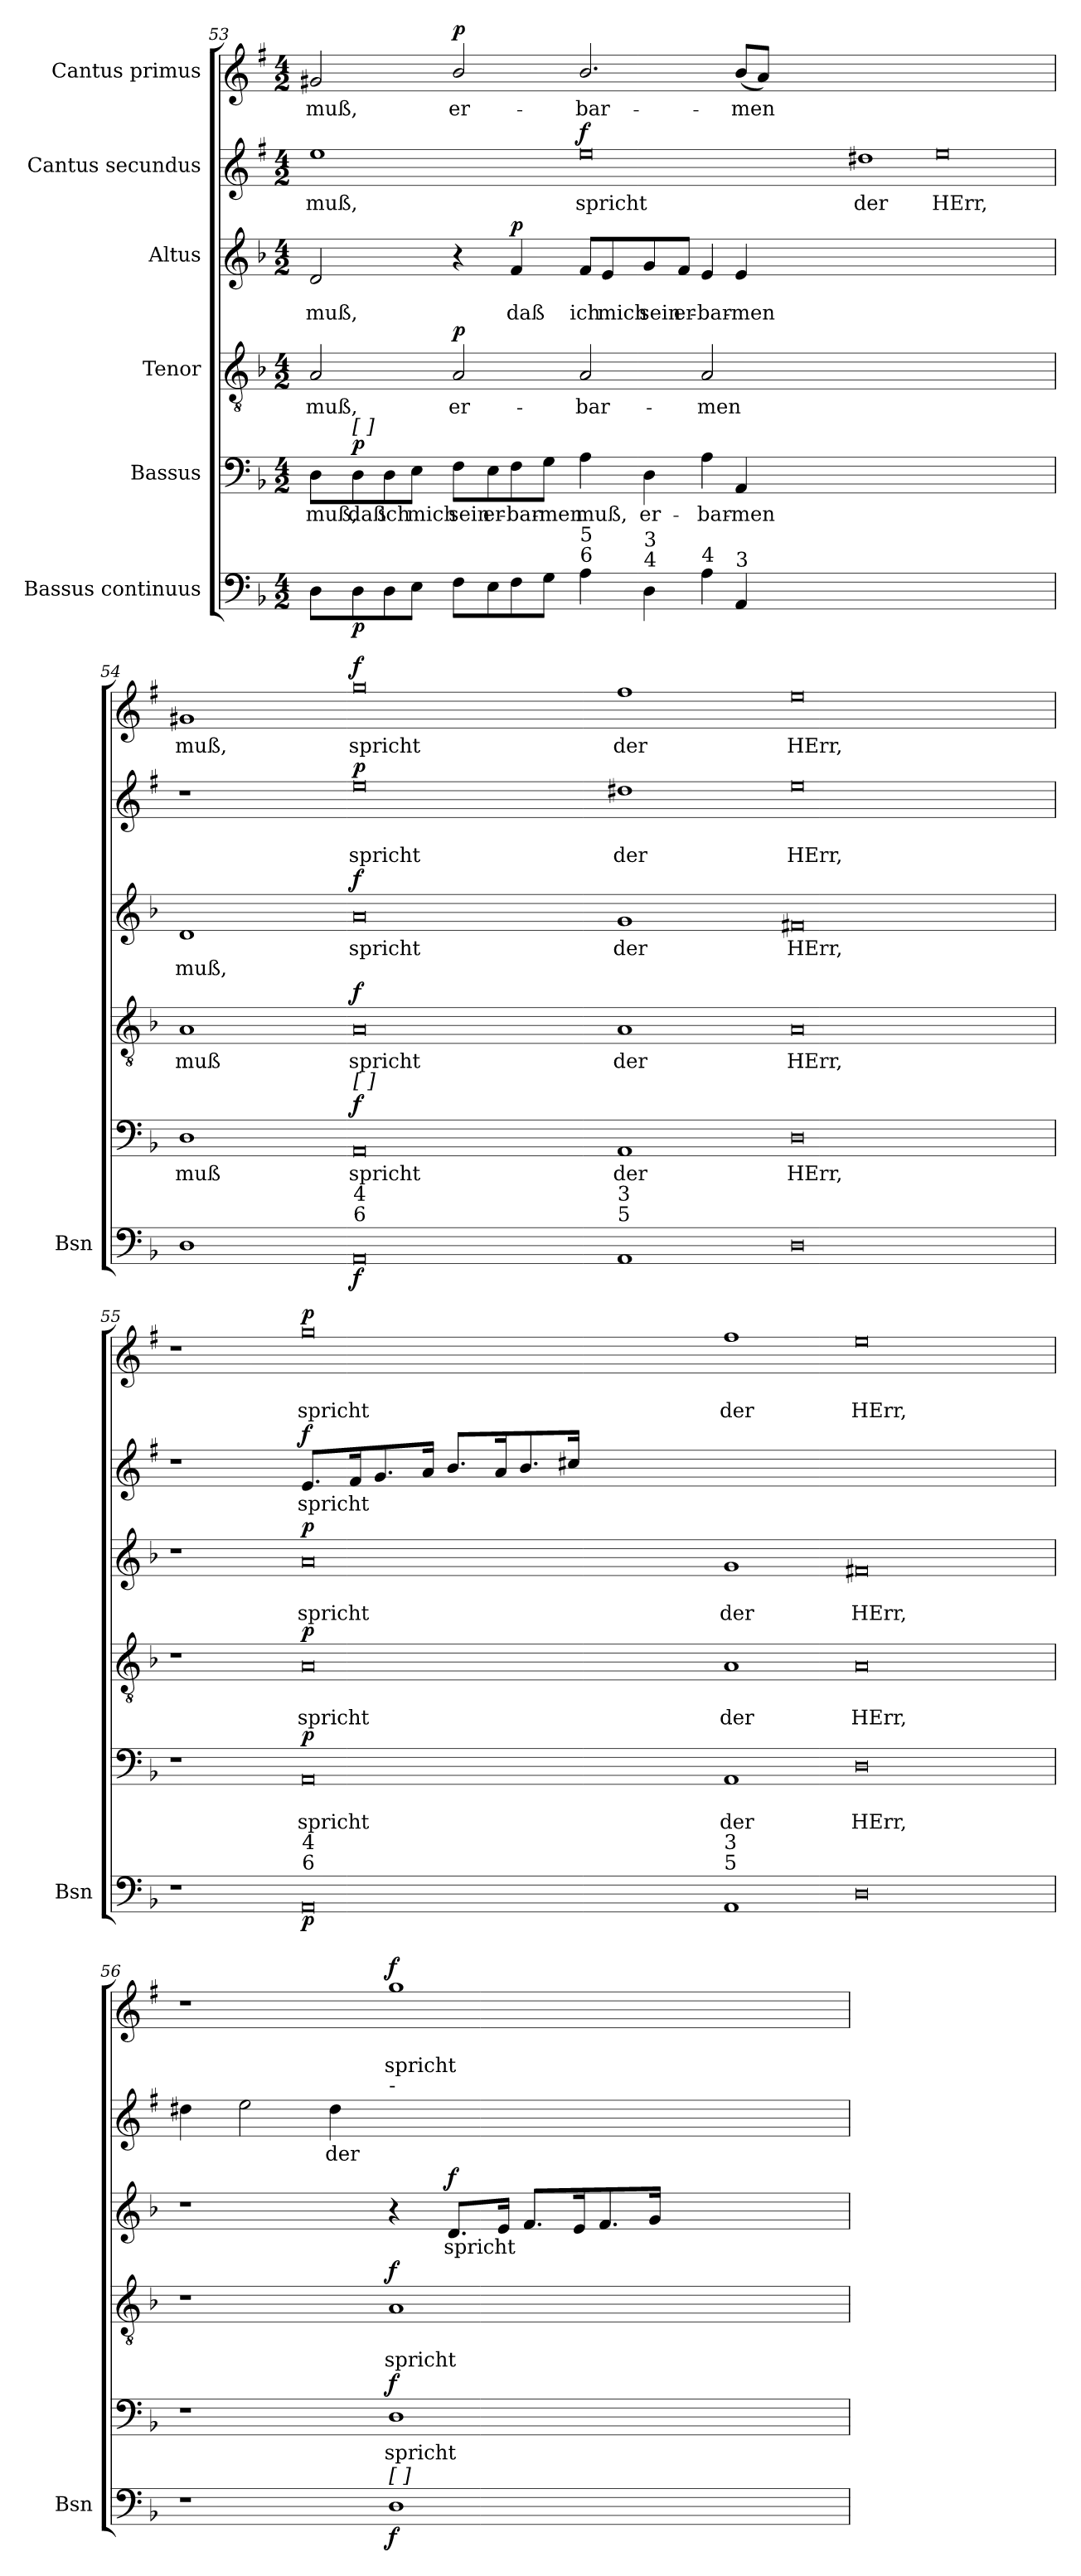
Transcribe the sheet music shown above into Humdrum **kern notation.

**kern	**dynam	**kern	**text	**text	**dynam	**kern	**text	**text	**dynam	**kern	**text	**text	**dynam	**kern	**text	**text	**dynam	**kern	**text	**text	**dynam
*part6	*part6	*part5	*part5	*part5	*part5	*part4	*part4	*part4	*part4	*part3	*part3	*part3	*part3	*part2	*part2	*part2	*part2	*part1	*part1	*part1	*part1
*staff6	*staff6	*staff5	*staff5	*staff5	*staff5	*staff4	*staff4	*staff4	*staff4	*staff3	*staff3	*staff3	*staff3	*staff2	*staff2	*staff2	*staff2	*staff1	*staff1	*staff1	*staff1
*I"Bassus continuus	*	*I"Bassus	*	*	*	*I"Tenor	*	*	*	*I"Altus	*	*	*	*I"Cantus secundus	*	*	*	*I"Cantus primus	*	*	*
*I'Bsn	*	*	*	*	*	*	*	*	*	*	*	*	*	*	*	*	*	*	*	*	*
!!LO:PB:g=z
*clefF4	*	*clefF4	*	*	*	*clefGv2	*	*	*	*clefG2	*	*	*	*clefG2	*	*	*	*clefG2	*	*	*
*	*	*	*	*	*	*	*	*	*	*	*	*	*	*ITrd1c2	*	*	*	*ITrd1c2	*	*	*
*k[b-]	*	*k[b-]	*	*	*	*k[b-]	*	*	*	*k[b-]	*	*	*	*k[b-]	*	*	*	*k[b-]	*	*	*
*F:	*	*F:	*	*	*	*F:	*	*	*	*F:	*	*	*	*F:	*	*	*	*F:	*	*	*
*M4/2	*	*M4/2	*	*	*	*M4/2	*	*	*	*M4/2	*	*	*	*M4/2	*	*	*	*M4/2	*	*	*
=53	=53	=53	=53	=53	=53	=53	=53	=53	=53	=53	=53	=53	=53	=53	=53	=53	=53	=53	=53	=53	=53
!	!	!	!LO:LY:b	!	!	!	!LO:LY:b	!	!	!	!	!LO:LY:b	!	!	!LO:LY:b	!	!	!	!LO:LY:b	!	!
8D\L	.	8D\L	muß,	.	.	2A/	muß,	.	.	2d/	.	muß,	.	1dd	muß,	.	.	2f#X/	muß,	.	.
!	!	!LO:TX:a:t=[  ]	!	!	!	!	!	!	!	!	!	!	!	!	!	!	!	!	!	!	!
!	!LO:DY:b	!	!LO:LY:b	!	!LO:DY:b	!	!	!	!	!	!	!	!	!	!	!	!	!	!	!	!
8D\	p	8D\	daß	.	p	.	.	.	.	.	.	.	.	.	.	.	.	.	.	.	.
!	!	!	!LO:LY:b	!	!	!	!	!	!	!	!	!	!	!	!	!	!	!	!	!	!
8D\	.	8D\	ich	.	.	.	.	.	.	.	.	.	.	.	.	.	.	.	.	.	.
!	!	!	!LO:LY:b	!	!	!	!	!	!	!	!	!	!	!	!	!	!	!	!	!	!
8E\J	.	8E\J	mich	.	.	.	.	.	.	.	.	.	.	.	.	.	.	.	.	.	.
!	!	!	!LO:LY:b	!	!	!	!LO:LY:b	!	!LO:DY:b	!	!	!	!	!	!	!	!	!	!LO:LY:b	!	!LO:DY:b
8F\L	.	8F\L	sein	.	.	2A/	er-	.	p	4r	.	.	.	.	.	.	.	2a/	er-	.	p
!	!	!	!LO:LY:b	!	!	!	!	!	!	!	!	!	!	!	!	!	!	!	!	!	!
8E\	.	8E\	er-	.	.	.	.	.	.	.	.	.	.	.	.	.	.	.	.	.	.
!	!	!	!LO:LY:b	!	!	!	!	!	!	!	!	!LO:LY:b	!LO:DY:b	!	!	!	!	!	!	!	!
8F\	.	8F\	-bar-	.	.	.	.	.	.	4f/	.	daß	p	.	.	.	.	.	.	.	.
!	!	!	!LO:LY:b	!	!	!	!	!	!	!	!	!	!	!	!	!	!	!	!	!	!
8G\J	.	8G\J	-men	.	.	.	.	.	.	.	.	.	.	.	.	.	.	.	.	.	.
!LO:TX:a:t=6	!	!	!	!	!	!	!	!	!	!	!	!	!	!	!	!	!	!	!	!	!
!LO:TX:a:t=5	!	!	!	!	!	!	!	!	!	!	!	!	!	!	!	!	!	!	!	!	!
!	!	!	!LO:LY:b	!	!	!	!LO:LY:b	!	!	!	!	!LO:LY:b	!	!	!LO:LY:b	!	!LO:DY:b	!	!LO:LY:b	!	!
4A\	.	4A\	muß,	.	.	2A/	-bar-	.	.	8f/L	.	ich	.	0dd	spricht	.	f	2.a/	-bar-	.	.
!	!	!	!	!	!	!	!	!	!	!	!	!LO:LY:b	!	!	!	!	!	!	!	!	!
.	.	.	.	.	.	.	.	.	.	8e/	.	mich	.	.	.	.	.	.	.	.	.
!LO:TX:a:t=4	!	!	!	!	!	!	!	!	!	!	!	!	!	!	!	!	!	!	!	!	!
!LO:TX:a:t=3	!	!	!	!	!	!	!	!	!	!	!	!	!	!	!	!	!	!	!	!	!
!	!	!	!LO:LY:b	!	!	!	!	!	!	!	!	!LO:LY:b	!	!	!	!	!	!	!	!	!
4D\	.	4D\	er-	.	.	.	.	.	.	8g/	.	sein	.	.	.	.	.	.	.	.	.
!	!	!	!	!	!	!	!	!	!	!	!	!LO:LY:b	!	!	!	!	!	!	!	!	!
.	.	.	.	.	.	.	.	.	.	8f/J	.	er-	.	.	.	.	.	.	.	.	.
!LO:TX:a:t=4	!	!	!	!	!	!	!	!	!	!	!	!	!	!	!	!	!	!	!	!	!
!	!	!	!LO:LY:b	!	!	!	!LO:LY:b	!	!	!	!	!LO:LY:b	!	!	!	!	!	!	!	!	!
4A\	.	4A\	-bar-	.	.	2A/	-men	.	.	4e/	.	-bar-	.	.	.	.	.	.	.	.	.
!LO:TX:a:t=3	!	!	!	!	!	!	!	!	!	!	!	!	!	!	!	!	!	!	!	!	!
!	!	!	!LO:LY:b	!	!	!	!	!	!	!	!	!LO:LY:b	!	!	!	!	!	!	!LO:LY:b	!	!
4AA/	.	4AA/	-men	.	.	.	.	.	.	4e/	.	-men	.	.	.	.	.	(<8a/L	-men	.	.
.	.	.	.	.	.	.	.	.	.	.	.	.	.	.	.	.	.	8g/J)	.	.	.
00ryy	.	00ryy	.	.	.	00ryy	.	.	.	00ryy	.	.	.	.	.	.	.	00ryy	.	.	.
!	!	!	!	!	!	!	!	!	!	!	!	!	!	!	!LO:LY:b	!	!	!	!	!	!
.	.	.	.	.	.	.	.	.	.	.	.	.	.	1cc#X	der	.	.	.	.	.	.
!	!	!	!	!	!	!	!	!	!	!	!	!	!	!	!LO:LY:b	!	!	!	!	!	!
.	.	.	.	.	.	.	.	.	.	.	.	.	.	0dd	HErr,	.	.	.	.	.	.
!!LO:PB:g=z
=54	=54	=54	=54	=54	=54	=54	=54	=54	=54	=54	=54	=54	=54	=54	=54	=54	=54	=54	=54	=54	=54
!	!	!	!LO:LY:b	!	!	!	!LO:LY:b	!	!	!	!	!LO:LY:b	!	!	!	!	!	!	!LO:LY:b	!	!
1D	.	1D	muß	.	.	1A	muß	.	.	1d	.	muß,	.	1r	.	.	.	1f#X	muß,	.	.
*	*	*	*	*	*	*	*	*	*	*	*	*	*	*	*	*	*	*MM720	*	*	*
!	!	!LO:TX:a:t=[  ]	!	!	!	!	!	!	!	!	!	!	!	!	!	!	!	!	!	!	!
!LO:TX:a:t=6	!	!	!	!	!	!	!	!	!	!	!	!	!	!	!	!	!	!	!	!	!
!LO:TX:a:t=4	!	!	!	!	!	!	!	!	!	!	!	!	!	!	!	!	!	!	!	!	!
!	!LO:DY:b	!	!LO:LY:b	!	!LO:DY:b	!	!LO:LY:b	!	!LO:DY:b	!	!LO:LY:b	!	!LO:DY:b	!	!	!LO:LY:b	!LO:DY:b	!	!LO:LY:b	!	!LO:DY:b
0AA	f	0AA	spricht	.	f	0A	spricht	.	f	0a	spricht	.	f	0dd	.	spricht	p	0ff	spricht	.	f
!LO:TX:a:t=5	!	!	!	!	!	!	!	!	!	!	!	!	!	!	!	!	!	!	!	!	!
!LO:TX:a:t=3	!	!	!	!	!	!	!	!	!	!	!	!	!	!	!	!	!	!	!	!	!
!	!	!	!LO:LY:b	!	!	!	!LO:LY:b	!	!	!	!LO:LY:b	!	!	!	!	!LO:LY:b	!	!	!LO:LY:b	!	!
1AA	.	1AA	der	.	.	1A	der	.	.	1g	der	.	.	1cc#X	.	der	.	1ee	der	.	.
!	!	!	!LO:LY:b	!	!	!	!LO:LY:b	!	!	!	!LO:LY:b	!	!	!	!	!LO:LY:b	!	!	!LO:LY:b	!	!
0D	.	0D	HErr,	.	.	0A	HErr,	.	.	0f#X	HErr,	.	.	0dd	.	HErr,	.	0dd	HErr,	.	.
=55	=55	=55	=55	=55	=55	=55	=55	=55	=55	=55	=55	=55	=55	=55	=55	=55	=55	=55	=55	=55	=55
1r	.	1r	.	.	.	1r	.	.	.	1r	.	.	.	1r	.	.	.	1r	.	.	.
!LO:TX:a:t=6	!	!	!	!	!	!	!	!	!	!	!	!	!	!	!	!	!	!	!	!	!
!LO:TX:a:t=4	!	!	!	!	!	!	!	!	!	!	!	!	!	!	!	!	!	!	!	!	!
!	!LO:DY:b	!	!	!LO:LY:b	!LO:DY:b	!	!	!LO:LY:b	!LO:DY:b	!	!	!LO:LY:b	!LO:DY:b	!	!LO:LY:b	!	!LO:DY:b	!	!	!LO:LY:b	!LO:DY:b
0AA	p	0AA	.	spricht	p	0A	.	spricht	p	0a	.	spricht	p	8.d/L	spricht	.	f	0ff	.	spricht	p
.	.	.	.	.	.	.	.	.	.	.	.	.	.	16e/K	.	.	.	.	.	.	.
.	.	.	.	.	.	.	.	.	.	.	.	.	.	8.f/	.	.	.	.	.	.	.
.	.	.	.	.	.	.	.	.	.	.	.	.	.	16g/Jk	.	.	.	.	.	.	.
.	.	.	.	.	.	.	.	.	.	.	.	.	.	8.a/L	.	.	.	.	.	.	.
.	.	.	.	.	.	.	.	.	.	.	.	.	.	16g/K	.	.	.	.	.	.	.
.	.	.	.	.	.	.	.	.	.	.	.	.	.	8.a/	.	.	.	.	.	.	.
.	.	.	.	.	.	.	.	.	.	.	.	.	.	16bn/Jk	.	.	.	.	.	.	.
.	.	.	.	.	.	.	.	.	.	.	.	.	.	00ryy	.	.	.	.	.	.	.
!LO:TX:a:t=5	!	!	!	!	!	!	!	!	!	!	!	!	!	!	!	!	!	!	!	!	!
!LO:TX:a:t=3	!	!	!	!	!	!	!	!	!	!	!	!	!	!	!	!	!	!	!	!	!
!	!	!	!	!LO:LY:b	!	!	!	!LO:LY:b	!	!	!	!LO:LY:b	!	!	!	!	!	!	!	!LO:LY:b	!
1AA	.	1AA	.	der	.	1A	.	der	.	1g	.	der	.	.	.	.	.	1ee	.	der	.
!	!	!	!	!LO:LY:b	!	!	!	!LO:LY:b	!	!	!	!LO:LY:b	!	!	!	!	!	!	!	!LO:LY:b	!
0D	.	0D	.	HErr,	.	0A	.	HErr,	.	0f#X	.	HErr,	.	.	.	.	.	0dd	.	HErr,	.
=56	=56	=56	=56	=56	=56	=56	=56	=56	=56	=56	=56	=56	=56	=56	=56	=56	=56	=56	=56	=56	=56
*	*	*	*	*	*	*	*	*	*	*	*	*	*	*	*	*	*	*^	*	*	*
1r	.	1r	.	.	.	1r	.	.	.	1r	.	.	.	4cc#X\	.	.	.	1r	2.ryy	.	.	.
.	.	.	.	.	.	.	.	.	.	.	.	.	.	2dd\	.	.	.	.	.	.	.	.
*	*	*	*	*	*	*	*	*	*	*	*	*	*	*	*	*	*	*MM60	*	*	*	*
!	!	!	!	!	!	!	!	!	!	!	!	!	!	!	!LO:LY:b	!	!	!	!	!	!	!
.	.	.	.	.	.	.	.	.	.	.	.	.	.	4cc#i\	der	.	.	.	1ryy	.	.	.
*	*	*	*	*	*	*	*	*	*	*	*	*	*	*	*	*	*	*MM120	*	*	*	*
!	!	!	!	!	!	!	!	!	!	!	!	!	!	!LO:TX:a:t=-	!	!	!	!	!	!	!	!
!LO:TX:a:t=[  ]	!	!	!	!	!	!	!	!	!	!	!	!	!	!	!	!	!	!	!	!	!	!
!	!LO:DY:b	!	!LO:LY:b	!	!LO:DY:b	!	!	!LO:LY:b	!LO:DY:b	!	!	!	!	!	!LO:LY:b	!	!	!	!	!	!LO:LY:b	!LO:DY:b
1D	f	1D	spricht	.	f	1A	.	spricht	f	4r	.	.	.	0ddyy	HErr.	.	.	1ff	.	.	spricht	f
!	!	!	!	!	!	!	!	!	!	!	!LO:LY:b	!	!LO:DY:b	!	!	!	!	!	!	!	!	!
.	.	.	.	.	.	.	.	.	.	8.d/L	spricht	.	f	.	.	.	.	.	.	.	.	.
.	.	.	.	.	.	.	.	.	.	16e/Jk	.	.	.	.	.	.	.	.	.	.	.	.
.	.	.	.	.	.	.	.	.	.	8.f/L	.	.	.	.	.	.	.	.	.	.	.	.
.	.	.	.	.	.	.	.	.	.	16e/K	.	.	.	.	.	.	.	.	.	.	.	.
.	.	.	.	.	.	.	.	.	.	8.f/	.	.	.	.	.	.	.	.	1ryy	.	.	.
.	.	.	.	.	.	.	.	.	.	16g/Jk	.	.	.	.	.	.	.	.	.	.	.	.
1ryy	.	1ryy	.	.	.	1ryy	.	.	.	1ryy	.	.	.	.	.	.	.	1ryy	.	.	.	.
.	.	.	.	.	.	.	.	.	.	.	.	.	.	.	.	.	.	.	4ryy	.	.	.
*	*	*	*	*	*	*	*	*	*	*	*	*	*	*	*	*	*	*v	*v	*	*	*
=	=	=	=	=	=	=	=	=	=	=	=	=	=	=	=	=	=	=	=	=	=
*-	*-	*-	*-	*-	*-	*-	*-	*-	*-	*-	*-	*-	*-	*-	*-	*-	*-	*-	*-	*-	*-
